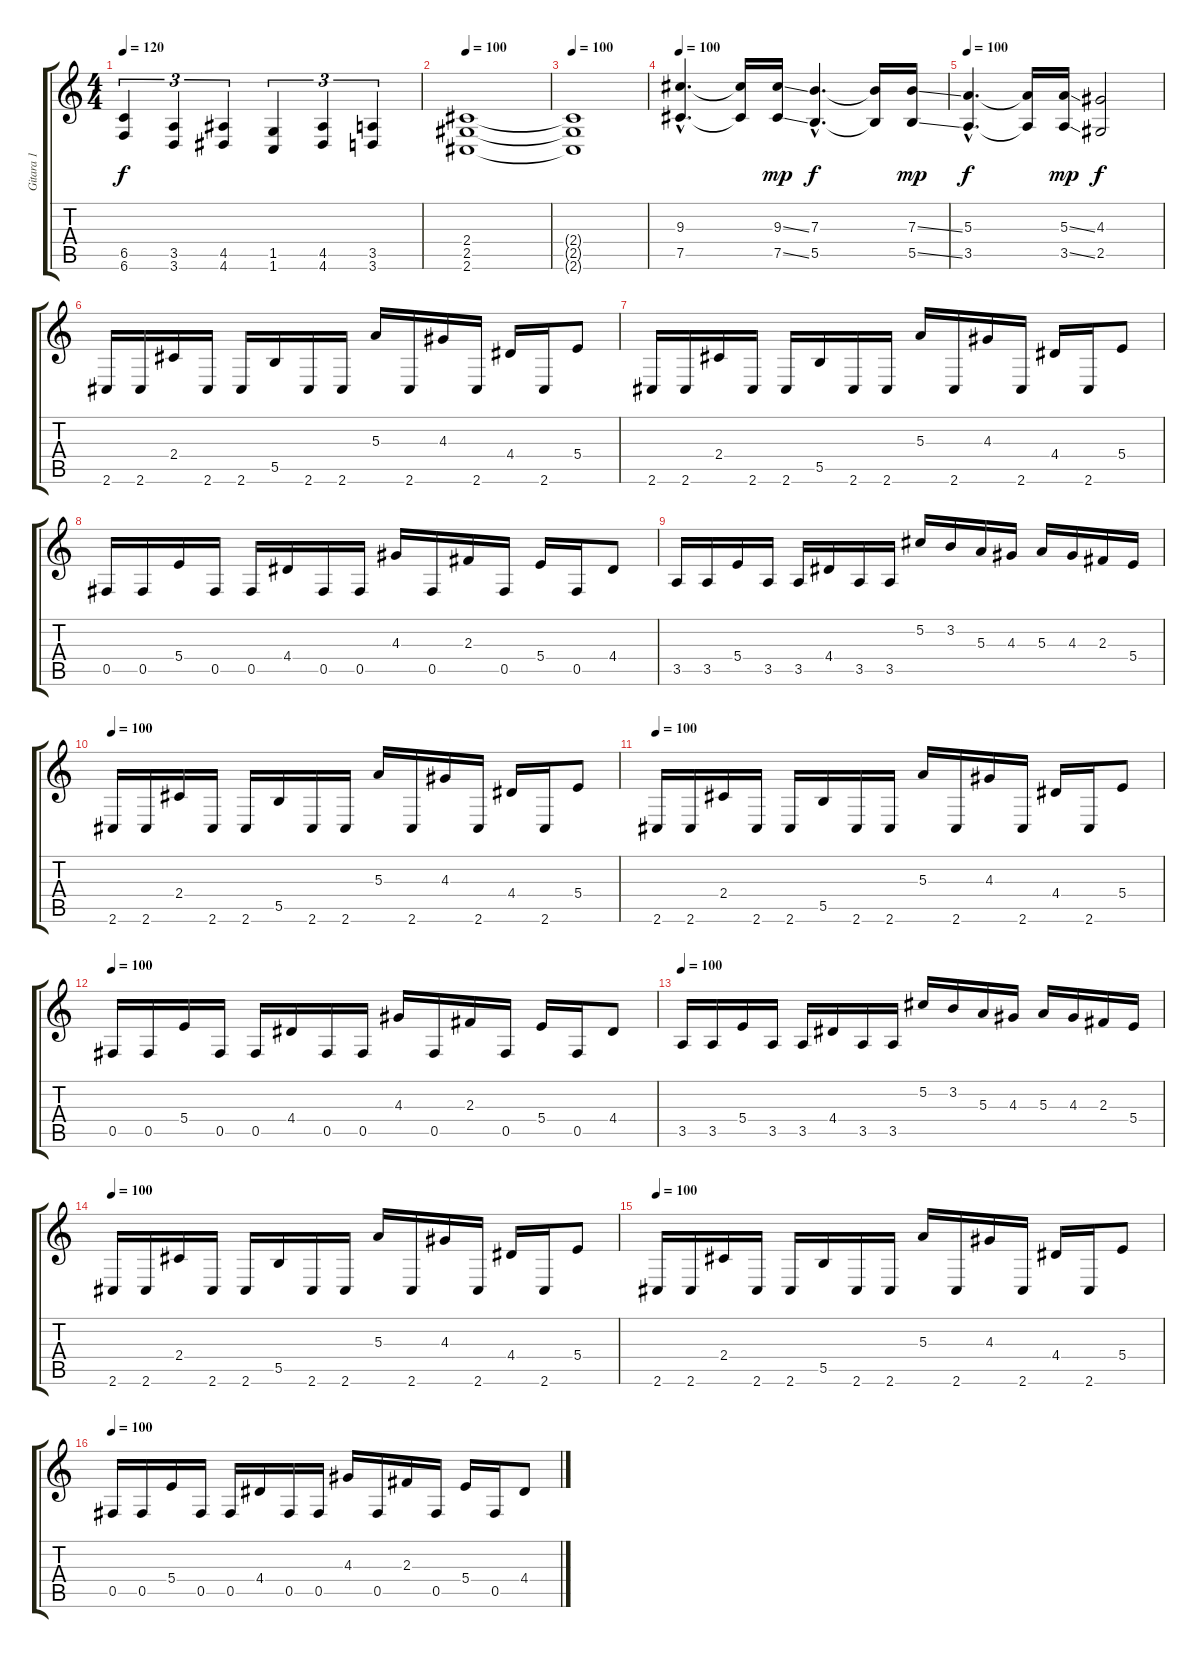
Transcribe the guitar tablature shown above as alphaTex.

\track ("Gitara 1" "Gitara 1") {instrument overdrivenguitar}
\staff {score tabs}
\tuning (Db4 Ab3 E3 B2 Gb2 B1) {hide}
\ts (4 4)
\tempo 120
\clef g2
\ks c
(6.5 6.6).4{tu (3 2) dy f} (3.5 3.6).4{tu (3 2)} (4.5 4.6).4{tu (3 2)} (1.5 1.6).4{tu (3 2)} (4.5 4.6).4{tu (3 2)} (3.5 3.6).4{tu (3 2)} |
\tempo 100
(2.4 2.5 2.6).1 |
\tempo 100
(2.4{t} 2.5{t} 2.6{t}).1 |
\tempo 100
(9.3{hac} 7.5{hac}).4{d} (9.3{t} 7.5{t}).16 (9.3{ss} 7.5{ss}).16{dy mp} (7.3{hac} 5.5{hac}).4{d dy f} (7.3{t} 5.5{t}).16 (7.3{ss} 5.5{ss}).16{dy mp} |
\tempo 100
(5.3{hac} 3.5{hac}).4{d dy f} (5.3{t} 3.5{t}).16 (5.3{ss} 3.5{ss}).16{dy mp} (4.3 2.5).2{dy f} |
2.6.16 2.6.16 2.4.16 2.6.16 2.6.16 5.5.16 2.6.16 2.6.16 5.3.16 2.6.16 4.3.16 2.6.16 4.4.16 2.6.16 5.4.8 |
2.6.16 2.6.16 2.4.16 2.6.16 2.6.16 5.5.16 2.6.16 2.6.16 5.3.16 2.6.16 4.3.16 2.6.16 4.4.16 2.6.16 5.4.8 |
0.5.16 0.5.16 5.4.16 0.5.16 0.5.16 4.4.16 0.5.16 0.5.16 4.3.16 0.5.16 2.3.16 0.5.16 5.4.16 0.5.16 4.4.8 |
3.5.16 3.5.16 5.4.16 3.5.16 3.5.16 4.4.16 3.5.16 3.5.16 5.2.16 3.2.16 5.3.16 4.3.16 5.3.16 4.3.16 2.3.16 5.4.16 |
\tempo 100
2.6.16 2.6.16 2.4.16 2.6.16 2.6.16 5.5.16 2.6.16 2.6.16 5.3.16 2.6.16 4.3.16 2.6.16 4.4.16 2.6.16 5.4.8 |
\tempo 100
2.6.16 2.6.16 2.4.16 2.6.16 2.6.16 5.5.16 2.6.16 2.6.16 5.3.16 2.6.16 4.3.16 2.6.16 4.4.16 2.6.16 5.4.8 |
\tempo 100
0.5.16 0.5.16 5.4.16 0.5.16 0.5.16 4.4.16 0.5.16 0.5.16 4.3.16 0.5.16 2.3.16 0.5.16 5.4.16 0.5.16 4.4.8 |
\tempo 100
3.5.16 3.5.16 5.4.16 3.5.16 3.5.16 4.4.16 3.5.16 3.5.16 5.2.16 3.2.16 5.3.16 4.3.16 5.3.16 4.3.16 2.3.16 5.4.16 |
\tempo 100
2.6.16 2.6.16 2.4.16 2.6.16 2.6.16 5.5.16 2.6.16 2.6.16 5.3.16 2.6.16 4.3.16 2.6.16 4.4.16 2.6.16 5.4.8 |
\tempo 100
2.6.16 2.6.16 2.4.16 2.6.16 2.6.16 5.5.16 2.6.16 2.6.16 5.3.16 2.6.16 4.3.16 2.6.16 4.4.16 2.6.16 5.4.8 |
\tempo 100
0.5.16 0.5.16 5.4.16 0.5.16 0.5.16 4.4.16 0.5.16 0.5.16 4.3.16 0.5.16 2.3.16 0.5.16 5.4.16 0.5.16 4.4.8
